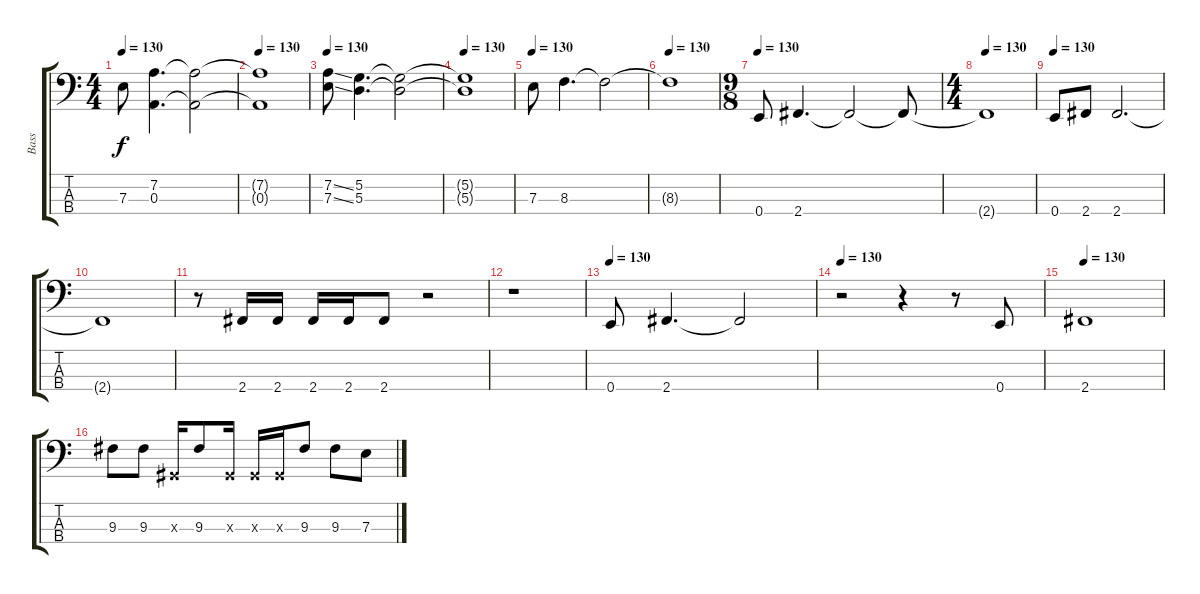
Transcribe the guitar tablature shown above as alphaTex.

\track ("Bass" "Bass") {instrument electricbassfinger}
\staff {score tabs}
\tuning (G2 D2 A1 E1) {hide}
\ts (4 4)
\tempo 130
\clef f4
\ks c
7.3.8{dy f} (7.2 0.3).4{d} (7.2{t} 0.3{t}).2 |
\tempo 130
(7.2{t} 0.3{t}).1 |
\tempo 130
(7.2{ss} 7.3{ss}).8 (5.2 5.3).4{d} (5.2{t} 5.3{t}).2 |
\tempo 130
(5.2{t} 5.3{t}).1 |
\tempo 130
7.3.8 8.3.4{d} 8.3{t}.2 |
\tempo 130
8.3{t}.1 |
\ts (9 8)
\tempo 130
0.4.8 2.4.4{d} 2.4{t}.2 2.4{t}.8 |
\ts (4 4)
\tempo 130
2.4{t}.1 |
\tempo 130
0.4.8 2.4.8 2.4.2{d} |
2.4{t}.1 |
r.8 2.4.16 2.4.16 2.4.16 2.4.16 2.4.8 r.2 |
r.1 |
\tempo 130
0.4.8 2.4.4{d} 2.4{t}.2 |
\tempo 130
r.2 r.4 r.8 0.4.8 |
\tempo 130
2.4.1 |
9.3.8 9.3.8 -1.3{x}.16 9.3.8 -1.3{x}.16 -1.3{x}.16 -1.3{x}.16 9.3.8 9.3.8 7.3.8
